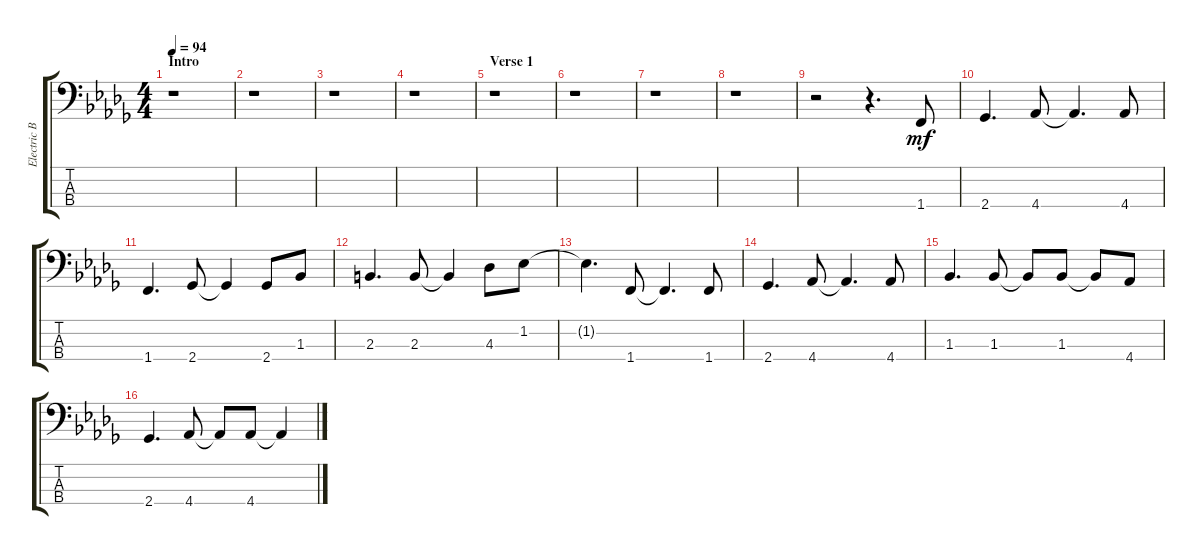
\track ("Electric Bass" "Electric B") {instrument electricbassfinger}
\staff {score tabs}
\tuning (G2 D2 A1 E1) {hide}
\ts (4 4)
\section ("" "Intro")
\tempo 94
\clef f4
\ks bbminor
r.1{dy mf instrument electricbassfinger} |
r.1 |
r.1 |
r.1 |
\section ("" "Verse 1")
r.1 |
r.1 |
r.1 |
r.1 |
r.2 r.4{d} 1.4.8 |
2.4.4{d} 4.4.8 4.4{t}.4{d} 4.4.8 |
1.4.4{d} 2.4.8 2.4{t}.4 2.4.8 1.3.8 |
2.3.4{d} 2.3.8 2.3{t}.4 4.3.8 1.2.8 |
1.2{t}.4{d} 1.4.8 1.4{t}.4{d} 1.4.8 |
2.4.4{d} 4.4.8 4.4{t}.4{d} 4.4.8 |
1.3.4{d} 1.3.8 1.3{t}.8 1.3.8 1.3{t}.8 4.4.8 |
2.4.4{d} 4.4.8 4.4{t}.8 4.4.8 4.4{t}.4
